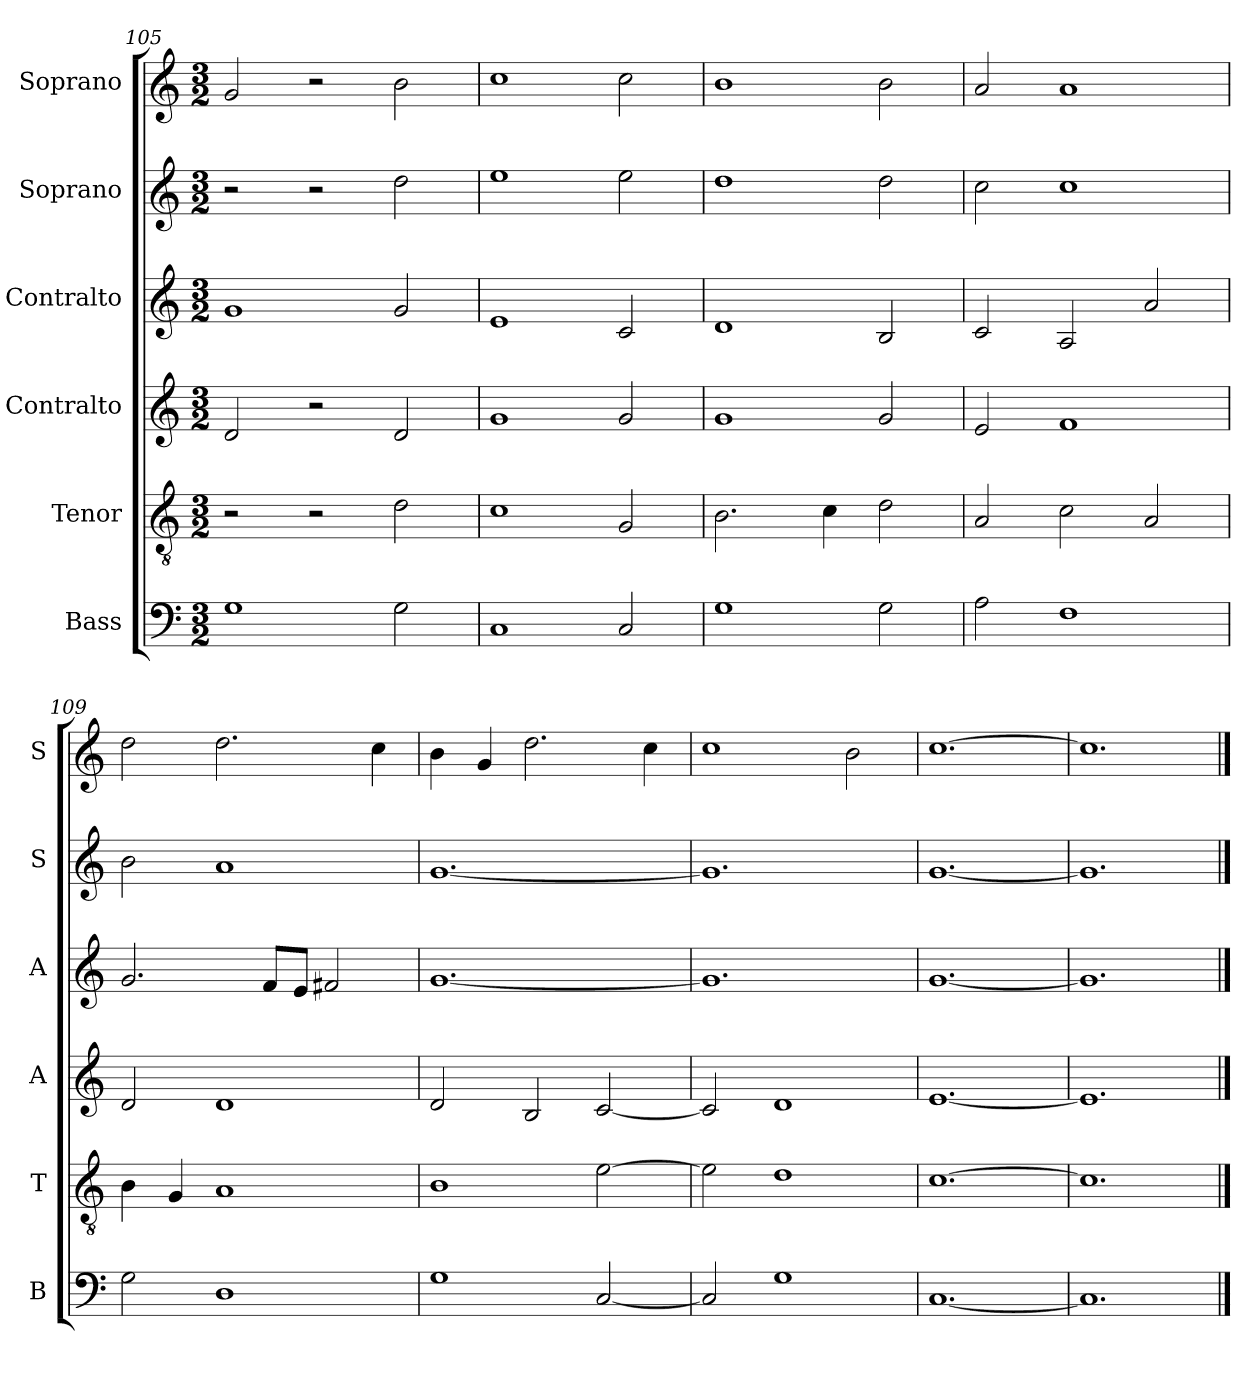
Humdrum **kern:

**kern	**kern	**kern	**kern	**kern	**kern
*part6	*part5	*part4	*part3	*part2	*part1
*staff6	*staff5	*staff4	*staff3	*staff2	*staff1
*I"Bass	*I"Tenor	*I"Contralto	*I"Contralto	*I"Soprano	*I"Soprano
*I'B	*I'T	*I'A	*I'A	*I'S	*I'S
*clefF4	*clefGv2	*clefG2	*clefG2	*clefG2	*clefG2
*k[]	*k[]	*k[]	*k[]	*k[]	*k[]
*C:ion	*C:ion	*C:ion	*C:ion	*C:ion	*C:ion
*M3/2	*M3/2	*M3/2	*M3/2	*M3/2	*M3/2
=105	=105	=105	=105	=105	=105
1G	2r	2d	1g	2r	2g
.	2r	2r	.	2r	2r
2G	2d	2d	2g	2dd	2b
=106	=106	=106	=106	=106	=106
1C	1c	1g	1e	1ee	1cc
2C	2G	2g	2c	2ee	2cc
=107	=107	=107	=107	=107	=107
1G	2.B	1g	1d	1dd	1b
.	4c	.	.	.	.
2G	2d	2g	2B	2dd	2b
=108	=108	=108	=108	=108	=108
2A	2A	2e	2c	2cc	2a
1F	2c	1f	2A	1cc	1a
.	2A	.	2a	.	.
=109	=109	=109	=109	=109	=109
2G	4B	2d	2.g	2b	2dd
.	4G	.	.	.	.
1D	1A	1d	.	1a	2.dd
.	.	.	8f/L	.	.
.	.	.	8e/J	.	.
.	.	.	2f#X	.	.
.	.	.	.	.	4cc
=110	=110	=110	=110	=110	=110
1G	1B	2d	[1.g	[1.g	4b
.	.	.	.	.	4g
.	.	2B	.	.	2.dd
[2C	[2e	[2c	.	.	.
.	.	.	.	.	4cc
=111	=111	=111	=111	=111	=111
2C]	2e]	2c]	1.g]	1.g]	1cc
1G	1d	1d	.	.	.
.	.	.	.	.	2b
=112	=112	=112	=112	=112	=112
[1.C	[1.c	[1.e	[1.g	[1.g	[1.cc
=113	=113	=113	=113	=113	=113
1.C]	1.c]	1.e]	1.g]	1.g]	1.cc]
==	==	==	==	==	==
*-	*-	*-	*-	*-	*-
